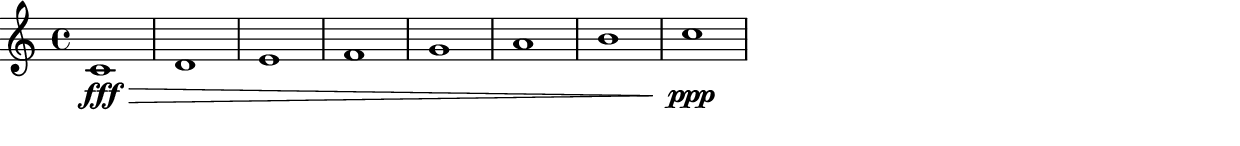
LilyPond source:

%%% Generated by music-score %%%
\include "lilypond-book-preamble.ly"
\paper {
  #(define dump-extents #t)

  indent = 0\mm
  line-width = 210\mm - 2.0 * 0.4\in
  ragged-right = ##t
  force-assignment = #""
  line-width = #(- line-width (* mm  3.000000))
}
\header {
  title = ""
  composer = ""
}
\layout {
}

<<
    \new Staff {   \set Staff.instrumentName = "" \set Staff.shortInstrumentName = "" \clef treble \time 4/4 c'1-\fff\> d'1 e'1 f'1 g'1 a'1 b'1 c''1-\ppp\!
               }
>>